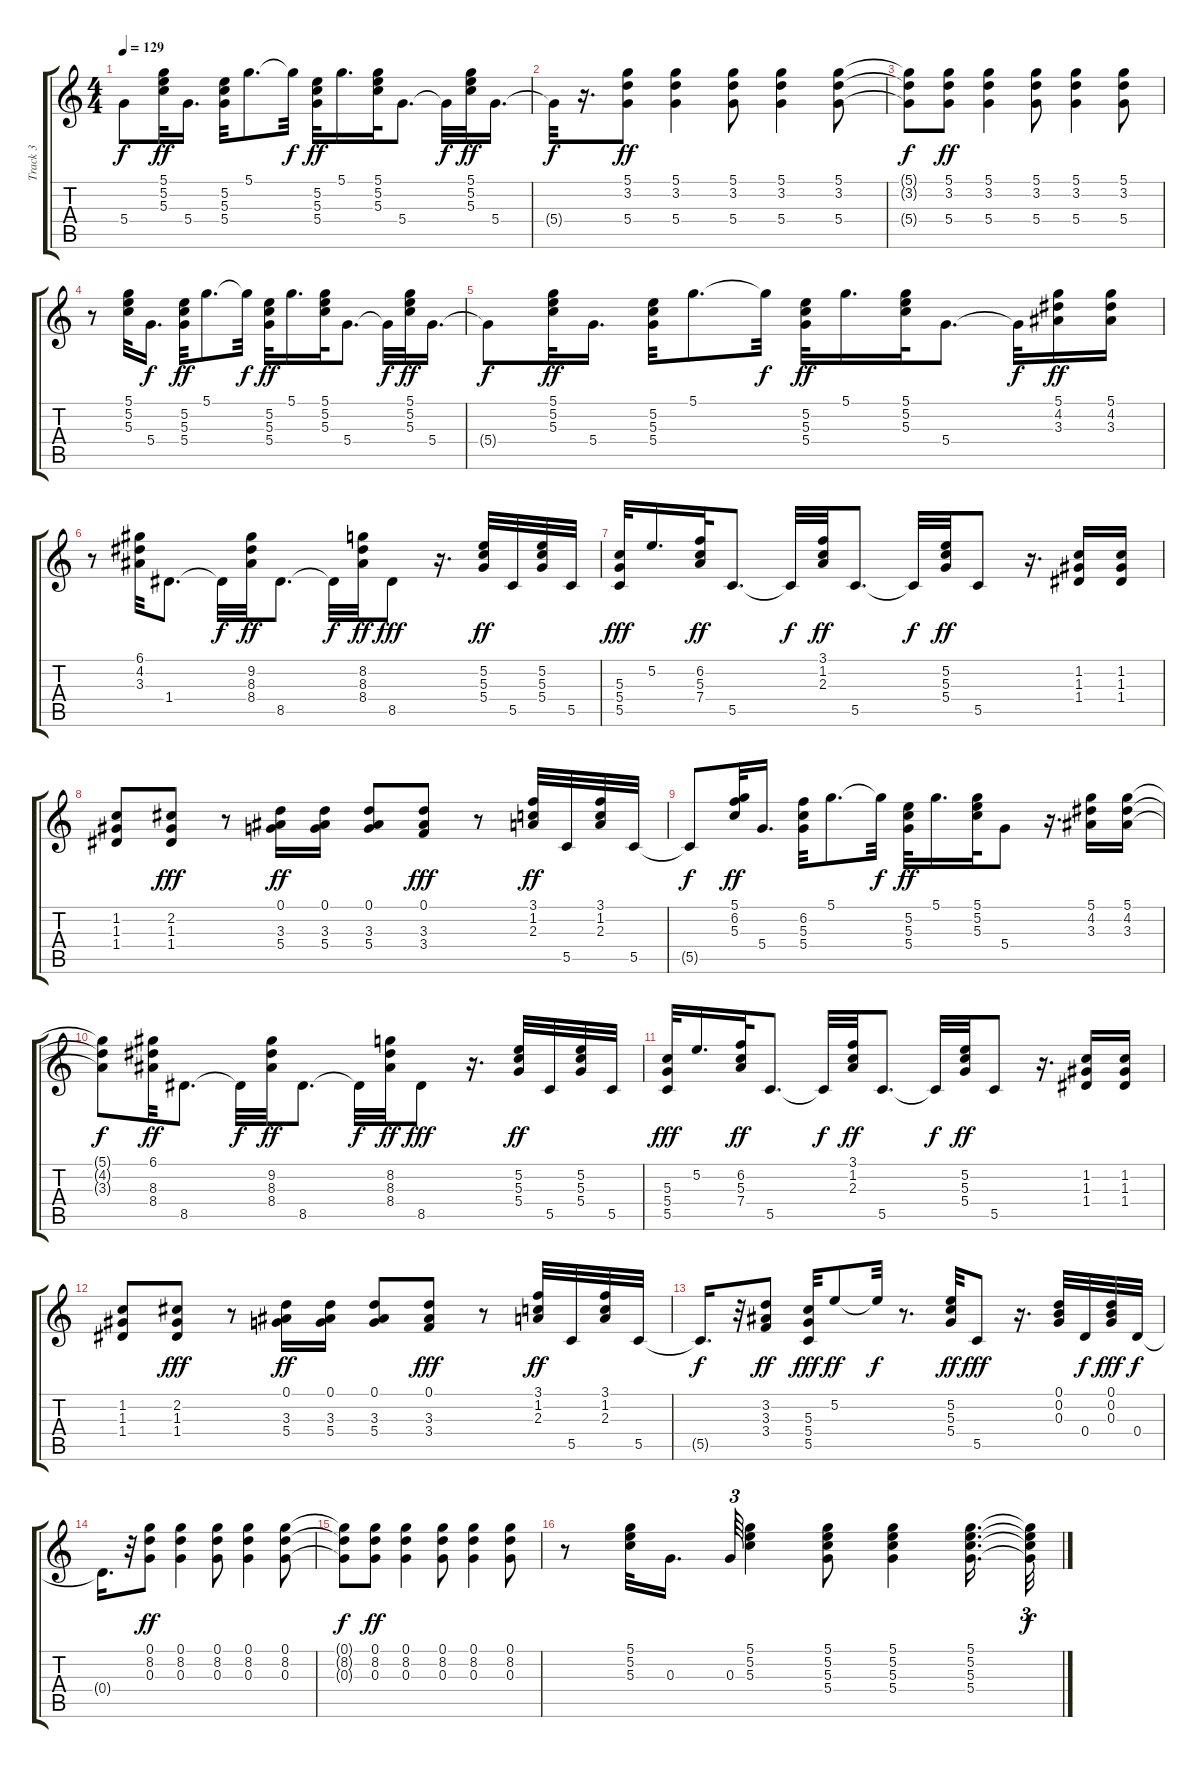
\track ("Track 3" "Track 3") {instrument acousticguitarsteel}
\staff {score tabs}
\tuning (D4 B3 G3 D3 G2 D2) {hide}
\ts (4 4)
\tempo 129
\clef g2
\ks c
5.4{t}.8{dy f} (5.1 5.2 5.3).32{dy ff} 5.4.16{d} (5.2 5.3 5.4).32 5.1.8{d} 5.1{t}.32{dy f} (5.2 5.3 5.4).32{dy ff} 5.1.16{d} (5.1 5.2 5.3).32 5.4.8{d} 5.4{t}.32{dy f} (5.1 5.2 5.3).32{dy ff} 5.4.16{d} |
5.4{t}.32{dy f} r.16{d} (5.1 3.2 5.4).8{dy ff} (5.1 3.2 5.4).4 (5.1 3.2 5.4).8 (5.1 3.2 5.4).4 (5.1 3.2 5.4).8 |
(5.1{t} 3.2{t} 5.4{t}).8{dy f} (5.1 3.2 5.4).8{dy ff} (5.1 3.2 5.4).4 (5.1 3.2 5.4).8 (5.1 3.2 5.4).4 (5.1 3.2 5.4).8 |
r.8 (5.1 5.2 5.3).32 5.4.16{d dy f} (5.2 5.3 5.4).32{dy ff} 5.1.8{d} 5.1{t}.32{dy f} (5.2 5.3 5.4).32{dy ff} 5.1.16{d} (5.1 5.2 5.3).32 5.4.8{d} 5.4{t}.32{dy f} (5.1 5.2 5.3).32{dy ff} 5.4.16{d} |
5.4{t}.8{dy f} (5.1 5.2 5.3).32{dy ff} 5.4.16{d} (5.2 5.3 5.4).32 5.1.8{d} 5.1{t}.32{dy f} (5.2 5.3 5.4).32{dy ff} 5.1.16{d} (5.1 5.2 5.3).32 5.4.8{d} 5.4{t}.32{dy f} (5.1 4.2 3.3).16{dy ff} (5.1 4.2 3.3).16 |
r.8 (6.1 4.2 3.3).32 1.4.8{d} 1.4{t}.32{dy f} (9.2 8.3 8.4).32{dy ff} 8.5.8{d} 8.5{t}.32{dy f} (8.2 8.3 8.4).32{dy ff} 8.5.8{dy fff} r.16{d} (5.2 5.3 5.4).32{dy ff} 5.5.32 (5.2 5.3 5.4).32 5.5.32 |
(5.3 5.4 5.5).32{dy fff} 5.2.16{d} (6.2 5.3 7.4).32{dy ff} 5.5.8{d} 5.5{t}.32{dy f} (3.1 1.2 2.3).32{dy ff} 5.5.8{d} 5.5{t}.32{dy f} (5.2 5.3 5.4).32{dy ff} 5.5.8 r.16{d} (1.2 1.3 1.4).16 (1.2 1.3 1.4).16 |
(1.2 1.3 1.4).8 (2.2 1.3 1.4).8{dy fff} r.8 (0.1 3.3 5.4).16{dy ff} (0.1 3.3 5.4).16 (0.1 3.3 5.4).8 (0.1 3.3 3.4).8{dy fff} r.8 (3.1 1.2 2.3).32{dy ff} 5.5.32 (3.1 1.2 2.3).32 5.5.32 |
5.5{t}.8{dy f} (5.1 6.2 5.3).32{dy ff} 5.4.16{d} (6.2 5.3 5.4).32 5.1.8{d} 5.1{t}.32{dy f} (5.2 5.3 5.4).32{dy ff} 5.1.16{d} (5.1 5.2 5.3).32 5.4.8 r.16{d} (5.1 4.2 3.3).16 (5.1 4.2 3.3).16 |
(5.1{t} 4.2{t} 3.3{t}).8{dy f} (6.1 8.3 8.4).32{dy ff} 8.5.8{d} 8.5{t}.32{dy f} (9.2 8.3 8.4).32{dy ff} 8.5.8{d} 8.5{t}.32{dy f} (8.2 8.3 8.4).32{dy ff} 8.5.8{dy fff} r.16{d} (5.2 5.3 5.4).32{dy ff} 5.5.32 (5.2 5.3 5.4).32 5.5.32 |
(5.3 5.4 5.5).32{dy fff} 5.2.16{d} (6.2 5.3 7.4).32{dy ff} 5.5.8{d} 5.5{t}.32{dy f} (3.1 1.2 2.3).32{dy ff} 5.5.8{d} 5.5{t}.32{dy f} (5.2 5.3 5.4).32{dy ff} 5.5.8 r.16{d} (1.2 1.3 1.4).16 (1.2 1.3 1.4).16 |
(1.2 1.3 1.4).8 (2.2 1.3 1.4).8{dy fff} r.8 (0.1 3.3 5.4).16{dy ff} (0.1 3.3 5.4).16 (0.1 3.3 5.4).8 (0.1 3.3 3.4).8{dy fff} r.8 (3.1 1.2 2.3).32{dy ff} 5.5.32 (3.1 1.2 2.3).32 5.5.32 |
5.5{t}.16{d dy f} r.32 (3.2 3.3 3.4).8{dy ff} (5.3 5.4 5.5).32{dy fff} 5.2.8{dy ff} 5.2{t}.32{dy f} r.8{d} (5.2 5.3 5.4).32{dy ff} 5.5.8{dy fff} r.16{d} (0.1 0.2 0.3).32 0.4.32{dy f} (0.1 0.2 0.3).32{dy fff} 0.4.32{dy f} |
0.4{t}.16{d} r.32 (0.1 8.2 0.3).8{dy ff} (0.1 8.2 0.3).4 (0.1 8.2 0.3).8 (0.1 8.2 0.3).4 (0.1 8.2 0.3).8 |
(0.1{t} 8.2{t} 0.3{t}).8{dy f} (0.1 8.2 0.3).8{dy ff} (0.1 8.2 0.3).4 (0.1 8.2 0.3).8 (0.1 8.2 0.3).4 (0.1 8.2 0.3).8 |
r.8 (5.1 5.2 5.3).32 0.3.16{d} 0.3.64{tu (3 2)} (5.1 5.2 5.3).4 (5.1 5.2 5.3 5.4).8 (5.1 5.2 5.3 5.4).4 (5.1 5.2 5.3 5.4).16{d} (5.1{t} 5.2{t} 5.3{t} 5.4{t}).32{tu (3 2) dy f}
